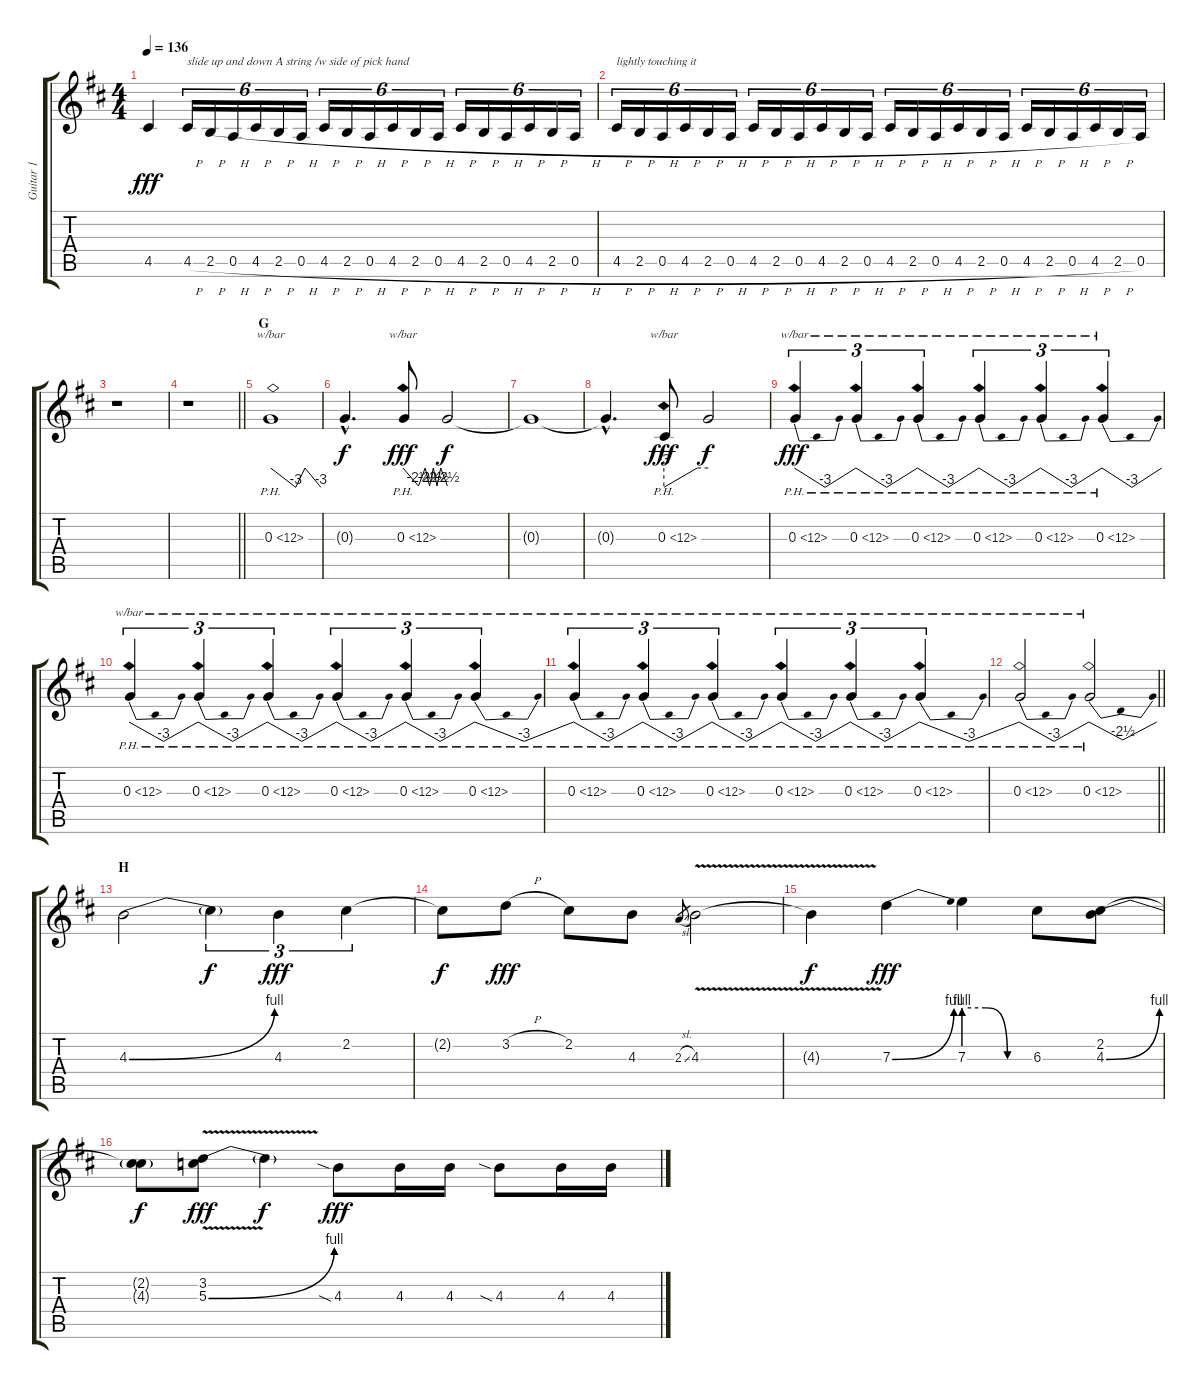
\track ("Guitar 1" "Guitar 1") {instrument distortionguitar}
\staff {score tabs}
\tuning (E4 B3 G3 D3 A2 E2) {hide}
\ts (4 4)
\tempo 136
\clef g2
\ks d
4.5.4{dy fff} 4.5{h}.16{tu (6 4) txt "slide up and down A string /w side of pick hand"} 2.5{h}.16{tu (6 4)} 0.5{h}.16{tu (6 4)} 4.5{h}.16{tu (6 4)} 2.5{h}.16{tu (6 4)} 0.5{h}.16{tu (6 4)} 4.5{h}.16{tu (6 4)} 2.5{h}.16{tu (6 4)} 0.5{h}.16{tu (6 4)} 4.5{h}.16{tu (6 4)} 2.5{h}.16{tu (6 4)} 0.5{h}.16{tu (6 4)} 4.5{h}.16{tu (6 4)} 2.5{h}.16{tu (6 4)} 0.5{h}.16{tu (6 4)} 4.5{h}.16{tu (6 4)} 2.5{h}.16{tu (6 4)} 0.5{h}.16{tu (6 4)} |
4.5{h}.16{tu (6 4) txt "lightly touching it"} 2.5{h}.16{tu (6 4)} 0.5{h}.16{tu (6 4)} 4.5{h}.16{tu (6 4)} 2.5{h}.16{tu (6 4)} 0.5{h}.16{tu (6 4)} 4.5{h}.16{tu (6 4)} 2.5{h}.16{tu (6 4)} 0.5{h}.16{tu (6 4)} 4.5{h}.16{tu (6 4)} 2.5{h}.16{tu (6 4)} 0.5{h}.16{tu (6 4)} 4.5{h}.16{tu (6 4)} 2.5{h}.16{tu (6 4)} 0.5{h}.16{tu (6 4)} 4.5{h}.16{tu (6 4)} 2.5{h}.16{tu (6 4)} 0.5{h}.16{tu (6 4)} 4.5{h}.16{tu (6 4)} 2.5{h}.16{tu (6 4)} 0.5{h}.16{tu (6 4)} 4.5{h}.16{tu (6 4)} 2.5{h}.16{tu (6 4)} 0.5.16{tu (6 4)} |
r.1 |
\barLineRight lightlight
r.1 |
\section ("" "G")
0.3{ph 12}.1{tbe (custom default 0 0 30 -12 41 0 60 -12)} |
0.3{hac t}.4{d dy f} 0.3{ph 12}.8{tbe (custom default 0 0 21 -10 30 0 36 -10 41 0 46 -10 51 0 60 -10) dy fff} 0.3{t}.2{dy f} |
0.3{t}.1 |
0.3{hac t}.4{d} 0.3{ph 12}.8{tbe (custom default 0 -12 45 0 60 0) dy fff} 0.3{t}.2{dy f} |
0.3{ph 12}.4{tu (3 2) tbe (dip default 0 0 30 -12 60 0) dy fff} 0.3{ph 12}.4{tu (3 2) tbe (dip default 0 0 30 -12 60 0)} 0.3{ph 12}.4{tu (3 2) tbe (dip default 0 0 30 -12 60 0)} 0.3{ph 12}.4{tu (3 2) tbe (dip default 0 0 30 -12 60 0)} 0.3{ph 12}.4{tu (3 2) tbe (dip default 0 0 30 -12 60 0)} 0.3{ph 12}.4{tu (3 2) tbe (dip default 0 0 30 -12 60 0)} |
0.3{ph 12}.4{tu (3 2) tbe (dip default 0 0 30 -12 60 0)} 0.3{ph 12}.4{tu (3 2) tbe (dip default 0 0 30 -12 60 0)} 0.3{ph 12}.4{tu (3 2) tbe (dip default 0 0 30 -12 60 0)} 0.3{ph 12}.4{tu (3 2) tbe (dip default 0 0 30 -12 60 0)} 0.3{ph 12}.4{tu (3 2) tbe (dip default 0 0 30 -12 60 0)} 0.3{ph 12}.4{tu (3 2) tbe (dip default 0 0 30 -12 60 0)} |
0.3{ph 12}.4{tu (3 2) tbe (dip default 0 0 30 -12 60 0)} 0.3{ph 12}.4{tu (3 2) tbe (dip default 0 0 30 -12 60 0)} 0.3{ph 12}.4{tu (3 2) tbe (dip default 0 0 30 -12 60 0)} 0.3{ph 12}.4{tu (3 2) tbe (dip default 0 0 30 -12 60 0)} 0.3{ph 12}.4{tu (3 2) tbe (dip default 0 0 30 -12 60 0)} 0.3{ph 12}.4{tu (3 2) tbe (dip default 0 0 30 -12 60 0)} |
\barLineRight lightlight
0.3{ph 12}.2{tbe (dip default 0 0 30 -12 60 0)} 0.3{ph 12}.2{tbe (dip default 0 0 30 -10 60 0)} |
\section ("" "H")
4.3{be (bend 0 0 60 4)}.2 4.3{t}.4{tu (3 2) dy f} 4.3.4{tu (3 2) dy fff} 2.2.4{tu (3 2)} |
2.2{t}.8{dy f} 3.2{h}.8{dy fff} 2.2.8 4.3.8 2.3{sl}.8{gr} 4.3{v}.2 |
4.3{t}.4{dy f} 7.3{be (bend 0 0 60 4)}.4{dy fff} 7.3{be (custom 0 4 20 4 40 0 60 0)}.4 6.3.8 (2.2 4.3{be (bend 0 0 60 4)}).8 |
(2.2{t} 4.3{t}).8{dy f} (3.2 5.3{be (bend 0 0 60 4) v}).8{dy fff} 5.3{t}.4{dy f} 4.3{sia}.8{dy fff} 4.3.16 4.3.16 4.3{sia}.8 4.3.16 4.3.16
